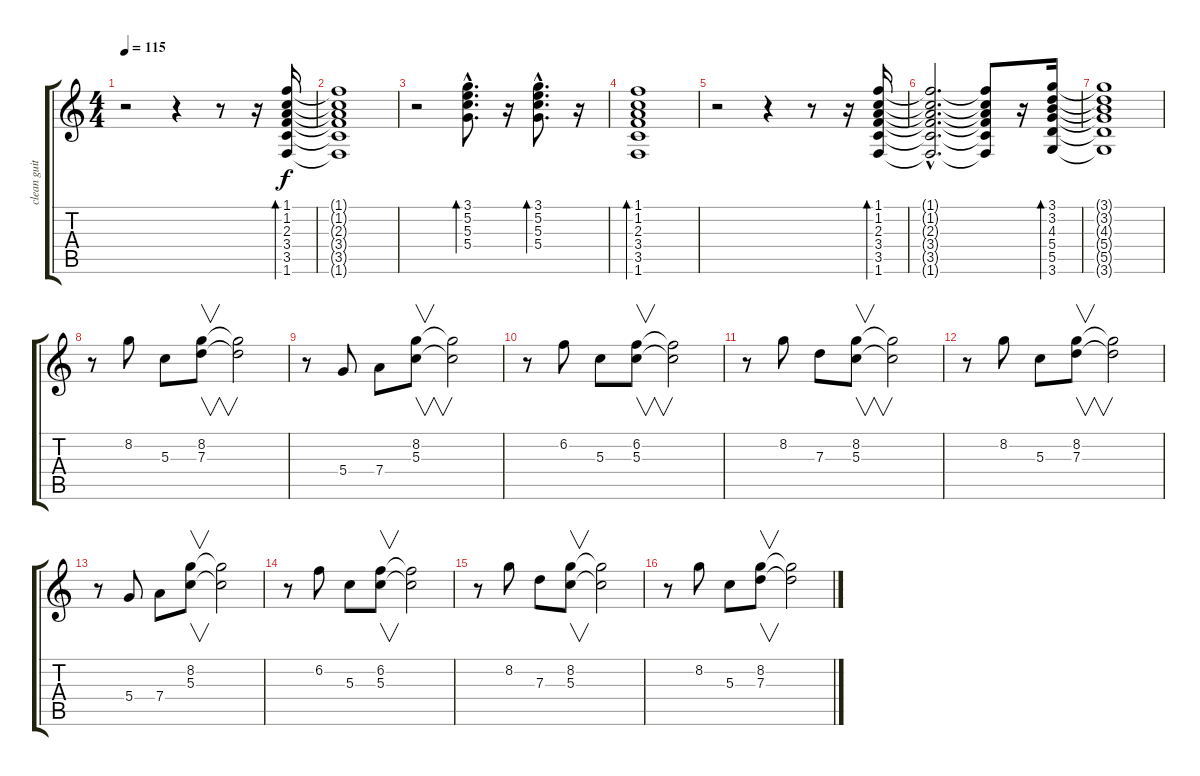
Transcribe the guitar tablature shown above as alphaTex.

\track ("clean guitar" "clean guit") {instrument overdrivenguitar}
\staff {score tabs}
\tuning (E4 B3 G3 D3 A2 E2) {hide}
\ts (4 4)
\tempo 115
\clef g2
\ks c
r.2{dy f} r.4 r.8 r.16 (1.1 1.2 2.3 3.4 3.5 1.6).16{bd 240} |
(1.1{t} 1.2{t} 2.3{t} 3.4{t} 3.5{t} 1.6{t}).1 |
r.2 (3.1{hac} 5.2{hac} 5.3{hac} 5.4{hac}).8{d bd 120} r.16 (3.1{hac} 5.2{hac} 5.3{hac} 5.4{hac}).8{d bd 120} r.16 |
(1.1 1.2 2.3 3.4 3.5 1.6).1{bd 240} |
r.2 r.4 r.8 r.16 (1.1 1.2 2.3 3.4 3.5 1.6).16{bd 240} |
(1.1{hac t} 1.2{hac t} 2.3{hac t} 3.4{hac t} 3.5{hac t} 1.6{hac t}).2{d} (1.1{t} 1.2{t} 2.3{t} 3.4{t} 3.5{t} 1.6{t}).8 r.16 (3.1 3.2 4.3 5.4 5.5 3.6).16{bd 240} |
(3.1{t} 3.2{t} 4.3{t} 5.4{t} 5.5{t} 3.6{t}).1 |
r.8 8.2.8 5.3.8 (8.2 7.3).8{v} (8.2{t} 7.3{t}).2 |
r.8 5.4.8 7.4.8 (8.2 5.3).8{v} (8.2{t} 5.3{t}).2 |
r.8 6.2.8 5.3.8 (6.2 5.3).8{v} (6.2{t} 5.3{t}).2 |
r.8 8.2.8 7.3.8 (8.2 5.3).8{v} (8.2{t} 5.3{t}).2 |
r.8 8.2.8 5.3.8 (8.2 7.3).8{v} (8.2{t} 7.3{t}).2 |
r.8 5.4.8 7.4.8 (8.2 5.3).8{v} (8.2{t} 5.3{t}).2 |
r.8 6.2.8 5.3.8 (6.2 5.3).8{v} (6.2{t} 5.3{t}).2 |
r.8 8.2.8 7.3.8 (8.2 5.3).8{v} (8.2{t} 5.3{t}).2 |
r.8 8.2.8 5.3.8 (8.2 7.3).8{v} (8.2{t} 7.3{t}).2
